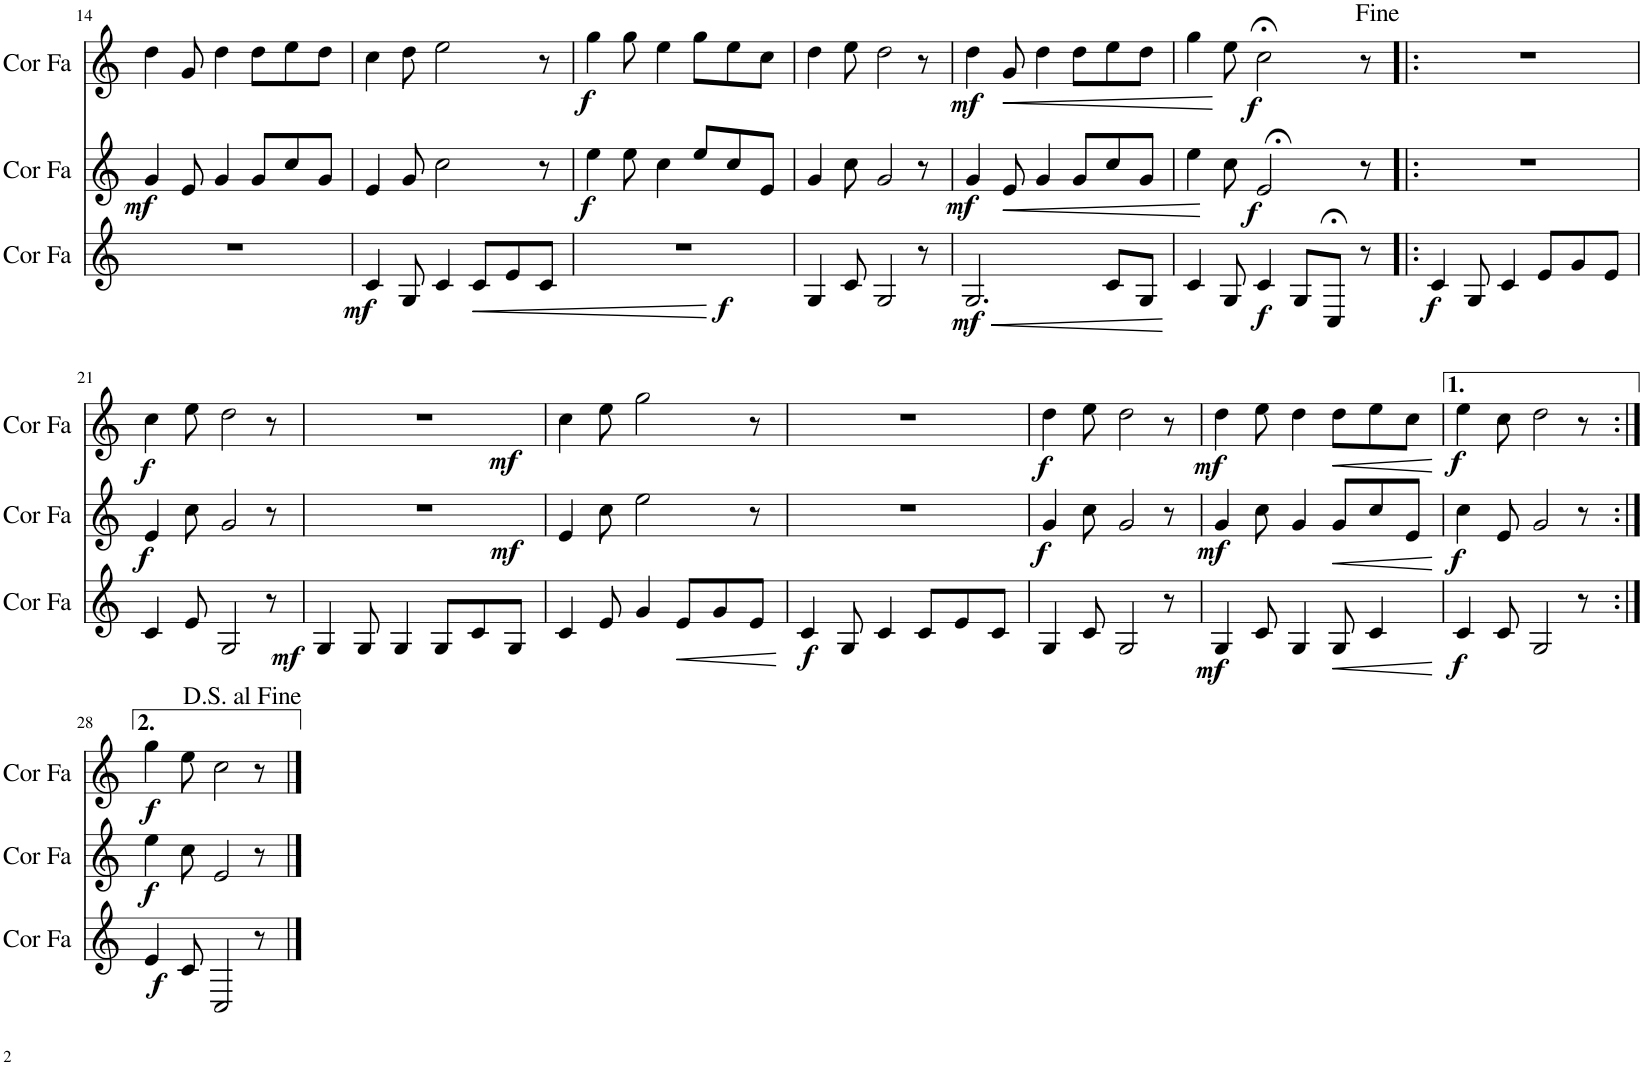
**kern	**dynam	**kern	**dynam	**kern	**dynam
*part3	*part3	*part2	*part2	*part1	*part1
*staff3	*staff3	*staff2	*staff2	*staff1	*staff1
*I"Cor en Fa	*	*I"Cor en Fa	*	*I"Cor en Fa	*
*I'Cor Fa	*	*I'Cor Fa	*	*I'Cor Fa	*
!!LO:PB:g=z
*clefG2	*	*clefG2	*	*clefG2	*
*Trd4c7	*	*Trd4c7	*	*Trd4c7	*
*k[]	*	*k[]	*	*k[]	*
*M4/4	*	*M4/4	*	*M4/4	*
=14	=14	=14	=14	=14	=14
!	!	!	!LO:DY:b	!	!
1r	.	4g/	mf	4dd\	.
.	.	8e/	.	8g/	.
.	.	4g/	.	4dd\	.
.	.	8g/L	.	8dd\L	.
.	.	8cc/	.	8ee\	.
.	.	8g/J	.	8dd\J	.
=15	=15	=15	=15	=15	=15
!	!LO:DY:b	!	!	!	!
4c/	mf	4e/	.	4cc\	.
8G/	.	8g/	.	8dd\	.
4c/	.	2cc\	.	2ee\	.
!	!LO:HP:b	!	!	!	!
8c/L	<	.	.	.	.
8e/	.	.	.	.	.
8c/J	.	8r	.	8r	.
.	[	.	.	.	.
=16	=16	=16	=16	=16	=16
!	!LO:DY:b	!	!LO:DY:b	!	!LO:DY:b
1r	f	4ee\	f	4gg\	f
.	.	8ee\	.	8gg\	.
.	.	4cc\	.	4ee\	.
.	.	8ee/L	.	8gg\L	.
.	.	8cc/	.	8ee\	.
.	.	8e/J	.	8cc\J	.
=17	=17	=17	=17	=17	=17
4G/	.	4g/	.	4dd\	.
8c/	.	8cc\	.	8ee\	.
2G/	.	2g/	.	2dd\	.
8r	.	8r	.	8r	.
=18	=18	=18	=18	=18	=18
!	!LO:HP:b	!	!	!	!
!	!LO:DY:n=1:b	!	!LO:DY:b	!	!LO:DY:b
2.G/	< mf	4g/	mf	4dd\	mf
!	!	!	!LO:HP:b	!	!LO:HP:b
.	.	8e/	<	8g/	<
.	.	4g/	.	4dd\	.
.	.	8g/L	.	8dd\L	.
8c/L	.	8cc/	.	8ee\	.
8G/J	.	8g/J	.	8dd\J	.
.	[	.	[	.	[
=19	=19	=19	=19	=19	=19
4c/	.	4ee\	.	4gg\	.
8G/	.	8cc\	.	8ee\	.
!	!LO:DY:b	!	!LO:DY:b	!	!LO:DY:b
4c/	f	2e;</	f	2cc;<\	f
8G/L	.	.	.	.	.
8C;</J	.	.	.	.	.
8r	.	8r	.	8r	.
=20!|:	=20!|:	=20!|:	=20!|:	=20!|:	=20!|:
!	!LO:DY:b	!	!	!	!
4c/	f	1r	.	1r	.
8G/	.	.	.	.	.
4c/	.	.	.	.	.
8e/L	.	.	.	.	.
8g/	.	.	.	.	.
8e/J	.	.	.	.	.
!!LO:LB:g=z
=21	=21	=21	=21	=21	=21
!	!	!	!LO:DY:b	!	!LO:DY:b
4c/	.	4e/	f	4cc\	f
8e/	.	8cc\	.	8ee\	.
2G/	.	2g/	.	2dd\	.
!	!LO:DY:b	!	!	!	!
8r	mf	8r	.	8r	.
=22	=22	=22	=22	=22	=22
!	!	!	!LO:DY:b	!	!LO:DY:b
4G/	.	1r	mf	1r	mf
8G/	.	.	.	.	.
4G/	.	.	.	.	.
8G/L	.	.	.	.	.
8c/	.	.	.	.	.
8G/J	.	.	.	.	.
=23	=23	=23	=23	=23	=23
4c/	.	4e/	.	4cc\	.
8e/	.	8cc\	.	8ee\	.
4g/	.	2ee\	.	2gg\	.
!	!LO:HP:b	!	!	!	!
8e/L	<	.	.	.	.
8g/	.	.	.	.	.
8e/J	.	8r	.	8r	.
.	[	.	.	.	.
=24	=24	=24	=24	=24	=24
!	!LO:DY:b	!	!	!	!
4c/	f	1r	.	1r	.
8G/	.	.	.	.	.
4c/	.	.	.	.	.
8c/L	.	.	.	.	.
8e/	.	.	.	.	.
8c/J	.	.	.	.	.
=25	=25	=25	=25	=25	=25
!	!	!	!LO:DY:b	!	!LO:DY:b
4G/	.	4g/	f	4dd\	f
8c/	.	8cc\	.	8ee\	.
2G/	.	2g/	.	2dd\	.
8r	.	8r	.	8r	.
=26	=26	=26	=26	=26	=26
!	!LO:DY:b	!	!LO:DY:b	!	!LO:DY:b
4G/	mf	4g/	mf	4dd\	mf
8c/	.	8cc\	.	8ee\	.
4G/	.	4g/	.	4dd\	.
!	!LO:HP:b	!	!LO:HP:b	!	!LO:HP:b
8G/	<	8g/L	<	8dd\L	<
4c/	.	8cc/	.	8ee\	.
.	.	8e/J	.	8cc\J	.
.	[	.	[	.	[
=27	=27	=27	=27	=27	=27
!	!LO:DY:b	!	!LO:DY:b	!	!LO:DY:b
4c/	f	4cc\	f	4ee\	f
8c/	.	8e/	.	8cc\	.
2G/	.	2g/	.	2dd\	.
8r	.	8r	.	8r	.
!!LO:LB:g=z
=28:|!	=28:|!	=28:|!	=28:|!	=28:|!	=28:|!
!	!LO:DY:b	!	!LO:DY:b	!	!LO:DY:b
4e/	f	4ee\	f	4gg\	f
8c/	.	8cc\	.	8ee\	.
2C/	.	2e/	.	2cc\	.
8r	.	8r	.	8r	.
==	==	==	==	==	==
*-	*-	*-	*-	*-	*-
